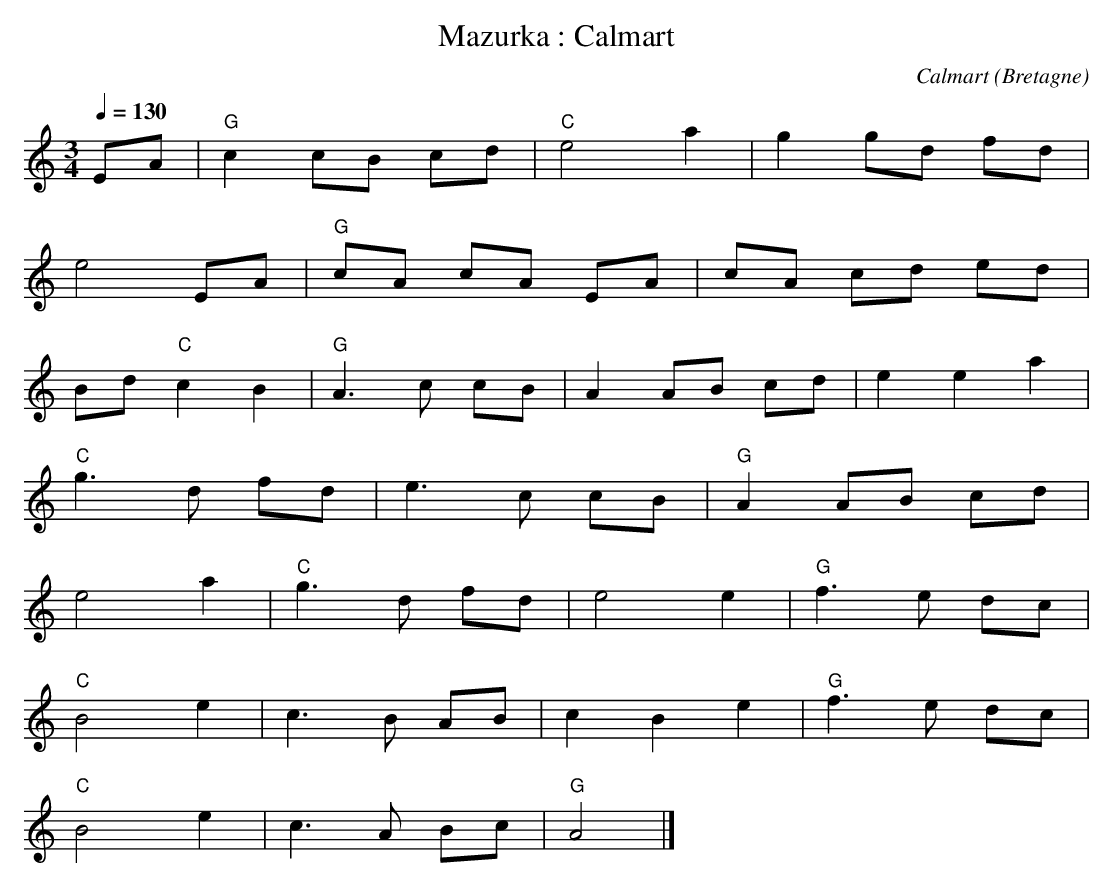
X:1
T:Mazurka : Calmart
C:Calmart
O:Bretagne
M:3/4
L:1/8
Q:1/4=130
K:C
EA | "G"c2 cB cd | "C"e4 a2 | g2 gd fd |
e4 EA | "G"cA cA EA | cA cd ed |
Bd "C"c2 B2 | "G"A3c cB | A2 AB cd | e2 e2 a2 |
"C"g3d fd | e3c cB | "G"A2 AB cd |
e4 a2 | "C"g3d fd | e4 e2 | "G"f3e dc |
"C"B4 e2 | c3B AB | c2 B2 e2 | "G"f3e dc |
"C"B4 e2 | c3A Bc | "G"A4 |]
